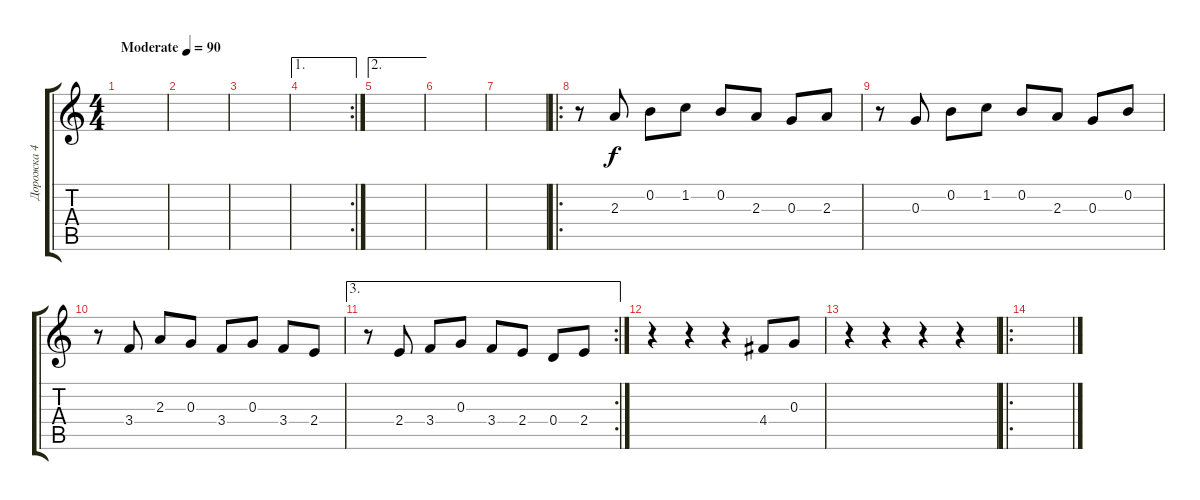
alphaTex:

\track ("Дорожка 4" "Дорожка 4") {instrument overdrivenguitar}
\staff {score tabs}
\tuning (E4 B3 G3 D3 A2 E2) {hide}
\ts (4 4)
\tempo (90 "Moderate")
\clef g2
\ks c
|
|
|
\ae 1
\rc 2
|
\ae 2
|
|
|
\ro
r.8 2.3.8 0.2.8 1.2.8 0.2.8 2.3.8 0.3.8 2.3.8 |
r.8 0.3.8 0.2.8 1.2.8 0.2.8 2.3.8 0.3.8 0.2.8 |
r.8 3.4.8 2.3.8 0.3.8 3.4.8 0.3.8 3.4.8 2.4.8 |
\ae 3
\rc 2
r.8 2.4.8 3.4.8 0.3.8 3.4.8 2.4.8 0.4.8 2.4.8 |
r.4 r.4 r.4 4.4.8 0.3.8 |
r.4 r.4 r.4 r.4 |
\ro
